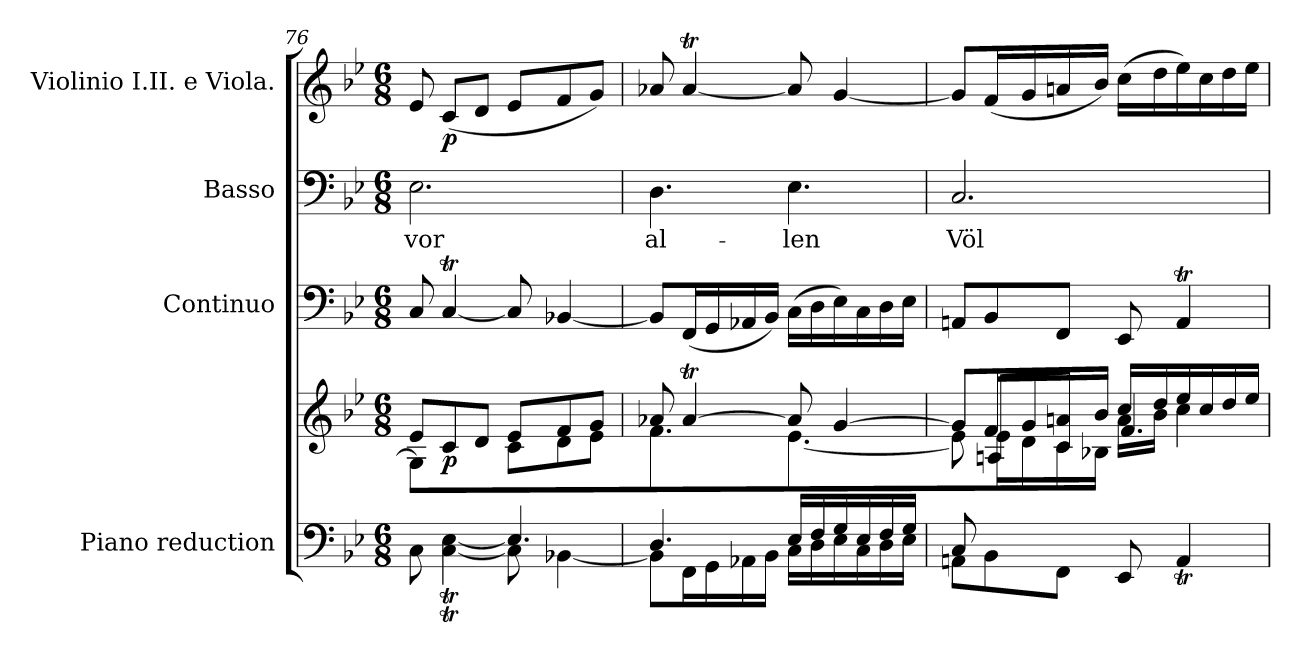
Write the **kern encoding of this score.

**kern	**kern	**dynam	**kern	**kern	**text	**kern	**dynam
*part4	*part4	*part4	*part3	*part2	*part2	*part1	*part1
*staff5	*staff4	*staff4/5	*staff3	*staff2	*staff2	*staff1	*staff1
*I"Piano reduction	*	*	*I"Continuo	*I"Basso	*	*I"Violinio I.II. e Viola.	*
*I'Pno	*	*	*	*	*	*	*
*clefF4	*clefG2	*	*clefF4	*clefF4	*	*clefG2	*
*k[b-e-]	*k[b-e-]	*	*k[b-e-]	*k[b-e-]	*	*k[b-e-]	*
*M6/8	*M6/8	*	*M6/8	*M6/8	*	*M6/8	*
=76	=76	=76	=76	=76	=76	=76	=76
*^	*^	*	*	*	*	*	*
*	*	*	*^	*	*	*	*	*	*
!	!	!	!	!	!	!	!	!LO:LY:b	!	!
8ryy	8C\	8e-/L	4.ryy	8G\L]	.	8C/	2.E-\	vor	8e-/	.
!	!	!	!	!	!LO:DY:b	!	!	!	!	!LO:DY:b
8E-/	[4C\T [4E-\T	8c/	.	2ryy	p	[4CT/	.	.	(<8c/L	p
8G/J	.	8d/J	.	.	.	.	.	.	8d/J	.
4.E-/]	8C\]	8e-/L	8c\L	.	.	8C/]	.	.	8e-/L	.
.	[4BB-X\	8f/	8d\	.	.	[4BB-X/	.	.	8f/	.
.	.	8g/J	8e-\J	8ryy	.	.	.	.	8g/J)	.
=77	=77	=77	=77	=77	=77	=77	=77	=77	=77	=77
!	!	!	!	!	!	!	!	!LO:LY:b	!	!
*	*	*	*v	*v	*	*	*	*	*	*
4.D/	8BB-\L]	8a-X/	4.f\	.	8BB-/L]	4.D\	al-	8a-X/	.
.	16FF\L	[4a-T/	.	.	(<16FF/L	.	.	[4a-T/	.
.	16GG\	.	.	.	16GG/	.	.	.	.
.	16AA-X\	.	.	.	16AA-X/	.	.	.	.
.	16BB-\JJ	.	.	.	16BB-/JJ)	.	.	.	.
!	!	!	!	!	!	!	!LO:LY:b	!	!
16E-/LL	16C\LL	8a-/]	[4.e-\	.	(>16C\LL	4.E-\	-len	8a-/]	.
16F/	16D\	.	.	.	16D\	.	.	.	.
16G/	16E-\	[4g/	.	.	16E-\)	.	.	[4g/	.
16E-/	16C\	.	.	.	16C\	.	.	.	.
16F/	16D\	.	.	.	16D\	.	.	.	.
16G/JJ	16E-\JJ	.	.	.	16E-\JJ	.	.	.	.
!!LO:LB:g=z
=78	=78	=78	=78	=78	=78	=78	=78	=78	=78
*	*	*	*^	*	*	*	*	*	*
!	!	!	!	!	!	!	!	!LO:LY:b	!	!
8C/L	8AAn\L	8g/L]	8ryy	8e-\]	.	8AAn/L	2.C/	Völ-	8g/L]	.
2ryy	8BB-\	16f/L	16e-\L	8An/L	.	8BB-/	.	.	(<16f/L	.
.	.	16g/	16d\	.	.	.	.	.	16g/	.
.	8FF\J	16an/	16c\	8c/J	.	8FF/J	.	.	16an/	.
.	.	16b-/JJ	16B-X\JJ	.	.	.	.	.	16b-/JJ)	.
.	8EE-/	16cc/LL	16a\LL	4.f/	.	8EE-/	.	.	(>16cc\LL	.
.	.	16dd/	16b-\JJ	.	.	.	.	.	16dd\	.
.	4AAt/	16ee-/	4cc\	.	.	4AAt/	.	.	16ee-\)	.
.	.	16cc/	.	.	.	.	.	.	16cc\	.
8ryy	.	16dd/	.	.	.	.	.	.	16dd\	.
.	.	16ee-/JJ	.	.	.	.	.	.	16ee-\JJ	.
*v	*v	*	*	*	*	*	*	*	*	*
*	*v	*v	*v	*	*	*	*	*	*
=	=	=	=	=	=	=	=
*-	*-	*-	*-	*-	*-	*-	*-
